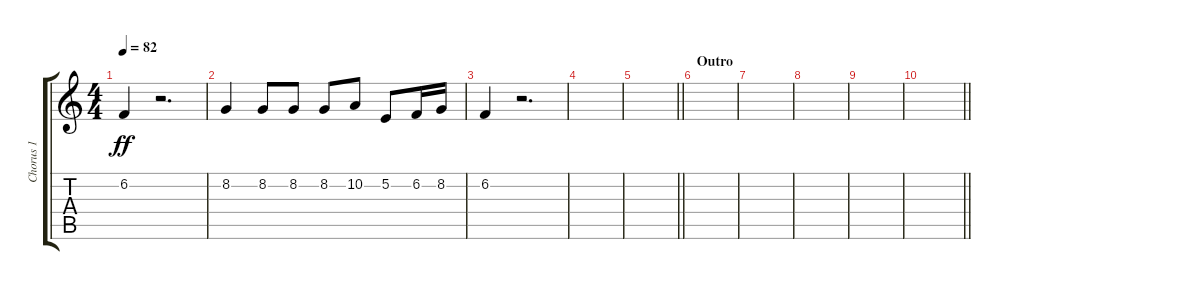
\track ("Chorus 1" "Chorus 1") {instrument choiraahs}
\staff {score tabs}
\tuning (E4 B3 G3 D3 A2 E2) {hide}
\ts (4 4)
\tempo 82
\clef g2
\ks c
6.2.4{dy ff} r.2{d} |
8.2.4 8.2.8 8.2.8 8.2.8 10.2.8 5.2.8 6.2.16 8.2.16 |
6.2.4 r.2{d} |
|
\barLineRight lightlight
|
\section ("" "Outro")
|
|
|
|
\barLineRight lightlight
